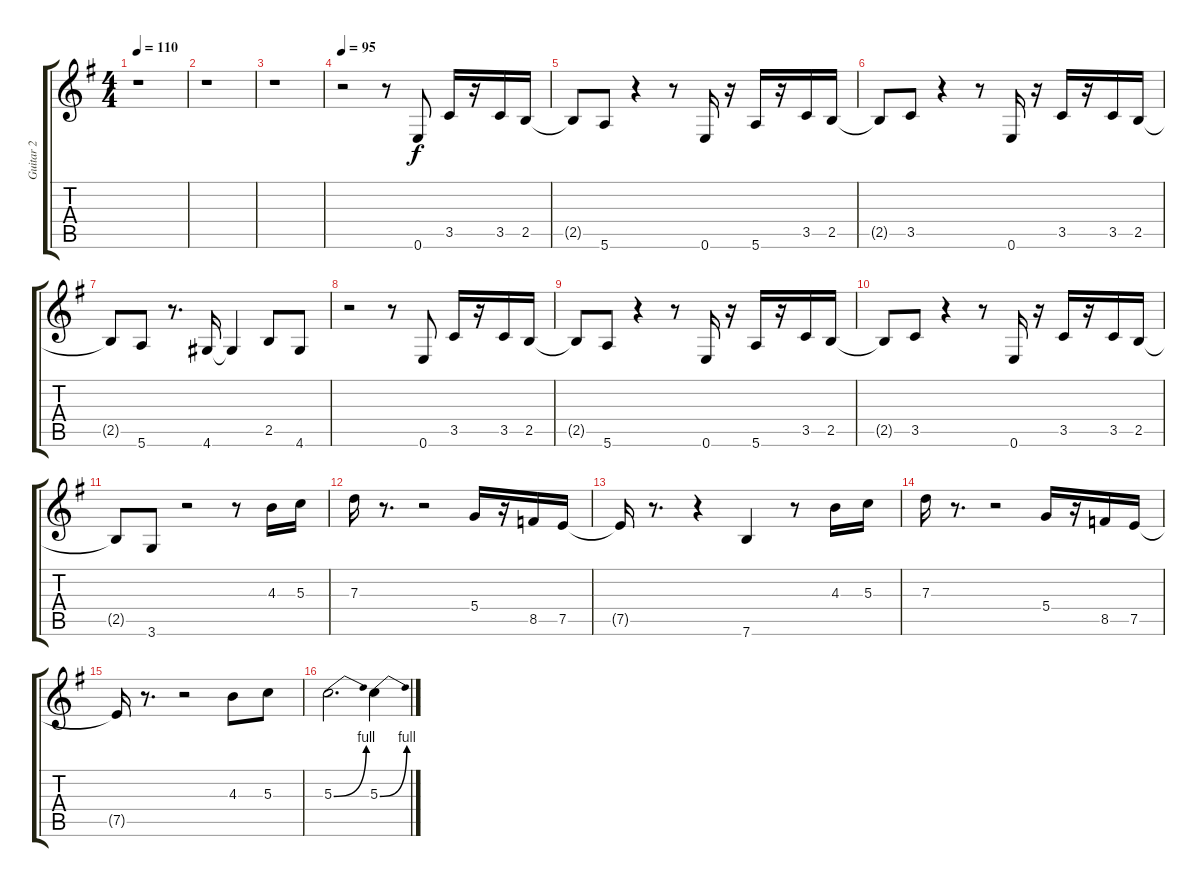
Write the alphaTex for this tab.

\track ("Guitar 2" "Guitar 2") {instrument distortionguitar}
\staff {score tabs}
\tuning (E4 B3 G3 D3 A2 E2) {hide}
\ts (4 4)
\tempo 110
\clef g2
\ks g
r.1{dy f} |
r.1 |
r.1 |
\tempo 95
r.2 r.8 0.6.8 3.5.16 r.16 3.5.16 2.5.16 |
2.5{t}.8 5.6.8 r.4 r.8 0.6.16 r.16 5.6.16 r.16 3.5.16 2.5.16 |
2.5{t}.8 3.5.8 r.4 r.8 0.6.16 r.16 3.5.16 r.16 3.5.16 2.5.16 |
2.5{t}.8 5.6.8 r.8{d} 4.6.16 4.6{t}.4 2.5.8 4.6.8 |
r.2 r.8 0.6.8 3.5.16 r.16 3.5.16 2.5.16 |
2.5{t}.8 5.6.8 r.4 r.8 0.6.16 r.16 5.6.16 r.16 3.5.16 2.5.16 |
2.5{t}.8 3.5.8 r.4 r.8 0.6.16 r.16 3.5.16 r.16 3.5.16 2.5.16 |
2.5{t}.8 3.6.8 r.2 r.8 4.3.16 5.3.16 |
7.3.16 r.8{d} r.2 5.4.16 r.16 8.5.16 7.5.16 |
7.5{t}.16 r.8{d} r.4 7.6.4 r.8 4.3.16 5.3.16 |
7.3.16 r.8{d} r.2 5.4.16 r.16 8.5.16 7.5.16 |
7.5{t}.16 r.8{d} r.2 4.3.8 5.3.8 |
5.3{be (bend 0 0 60 4)}.2{d} 5.3{be (bend 0 0 60 4)}.4
